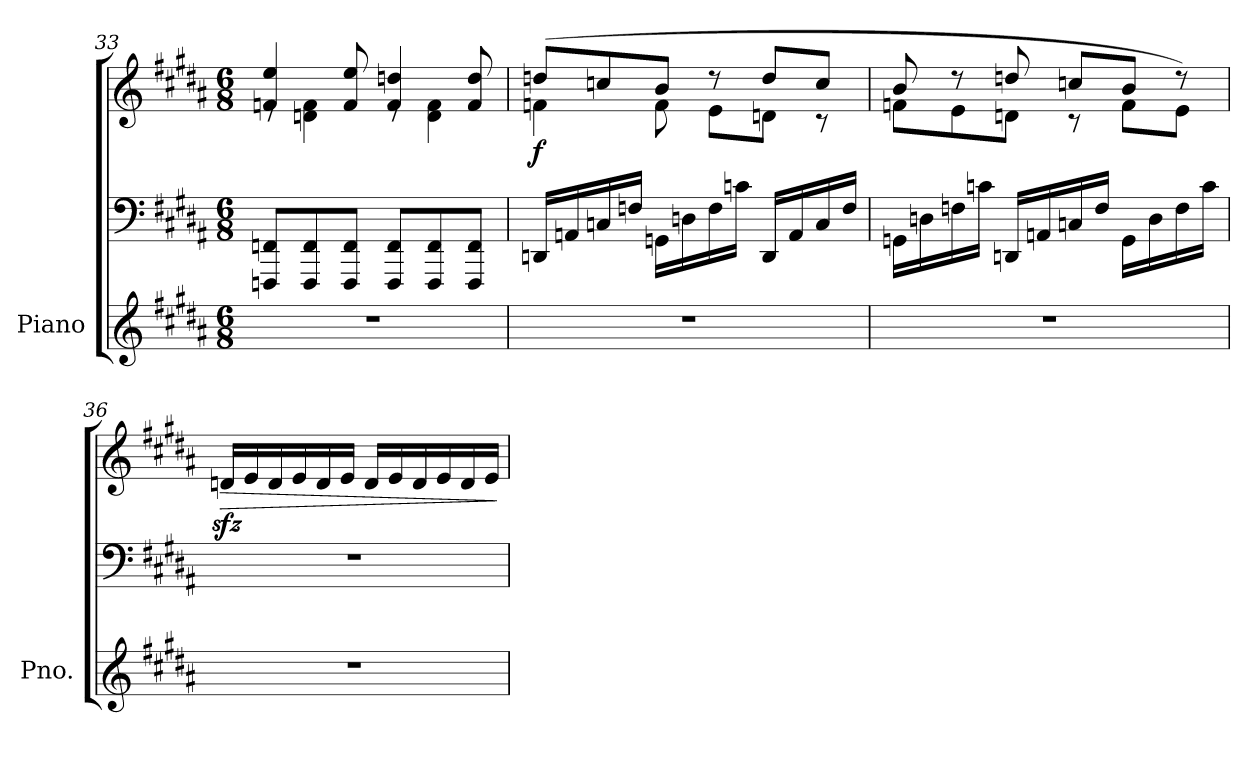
**kern	**kern	**kern	**dynam
*part1	*part1	*part1	*part1
*staff3	*staff2	*staff1	*staff1/2/3
*I"Piano	*	*	*
*I'Pno.	*	*	*
*clefG2	*clefF4	*clefG2	*
*k[f#c#g#d#a#]	*k[f#c#g#d#a#]	*k[f#c#g#d#a#]	*
*M6/8	*M6/8	*M6/8	*
=33	=33	=33	=33
*	*	*^	*
2.r	8FFFn/ 8FFn/L	4fn/ 4ee/	8re	.
.	8FFF/ 8FF/	.	4dn\ 4f\	.
.	8FFF/ 8FF/J	8f/ 8ee/	.	.
.	8FFF/ 8FF/L	4f/ 4ddn/	8re	.
.	8FFF/ 8FF/	.	4d\ 4f\	.
.	8FFF/ 8FF/J	8f/ 8dd/	.	.
=34	=34	=34	=34	=34
!	!	!	!	!LO:DY:b
2.r	16DDn/LL	(>8ddn/L	4fn\	f
.	16AAn/	.	.	.
.	16Cn/	8ccn/	.	.
.	16Fn/JJ	.	.	.
.	16GGn\LL	8b/J	8f\	.
.	16Dn\	.	.	.
.	16F\	8r	8e\L	.
.	16cn\JJ	.	.	.
.	16DD/LL	8dd/L	8dn\J	.
.	16AA/	.	.	.
.	16C/	8cc/J	8r	.
.	16F/JJ	.	.	.
=35	=35	=35	=35	=35
2.r	16GGn\LL	8b/	8fn\L	.
.	16Dn\	.	.	.
.	16Fn\	8r	8e\	.
.	16cn\JJ	.	.	.
.	16DDn/LL	8ddn/	8dn\J	.
.	16AAn/	.	.	.
.	16Cn/	8ccn/L	8r	.
.	16F/JJ	.	.	.
.	16GG\LL	8b/J	8f\L	.
.	16D\	.	.	.
.	16F\	8r)	8e\J	.
.	16c\JJ	.	.	.
*	*	*v	*v	*
!!LO:LB:g=z
=36	=36	=36	=36
!	!	!	!LO:HP:b
2.r	2.r	16dnzz</LL	>
.	.	16e/	.
.	.	16d/	.
.	.	16e/	.
.	.	16d/	.
.	.	16e/JJ	.
.	.	16d/LL	.
.	.	16e/	.
.	.	16d/	.
.	.	16e/	.
.	.	16d/	.
.	.	16e/JJ	.
.	.	.	]
=	=	=	=
*-	*-	*-	*-
